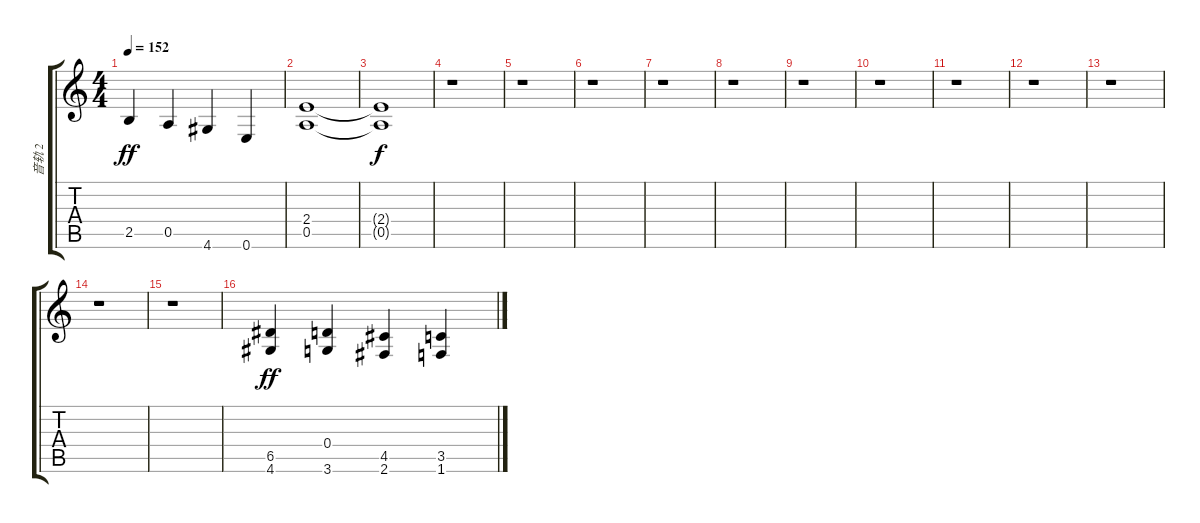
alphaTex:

\track ("音轨 2" "音轨 2") {instrument overdrivenguitar}
\staff {score tabs}
\tuning (E4 B3 G3 D3 A2 E2) {hide}
\ts (4 4)
\tempo 152
\clef g2
\ks c
2.5.4{dy ff} 0.5.4 4.6.4 0.6.4 |
(2.4 0.5).1 |
(2.4{t} 0.5{t}).1{dy f} |
r.1 |
r.1 |
r.1 |
r.1 |
r.1 |
r.1 |
r.1 |
r.1 |
r.1 |
r.1 |
r.1 |
r.1 |
(6.5 4.6).4{dy ff} (0.4 3.6).4 (4.5 2.6).4 (3.5 1.6).4
